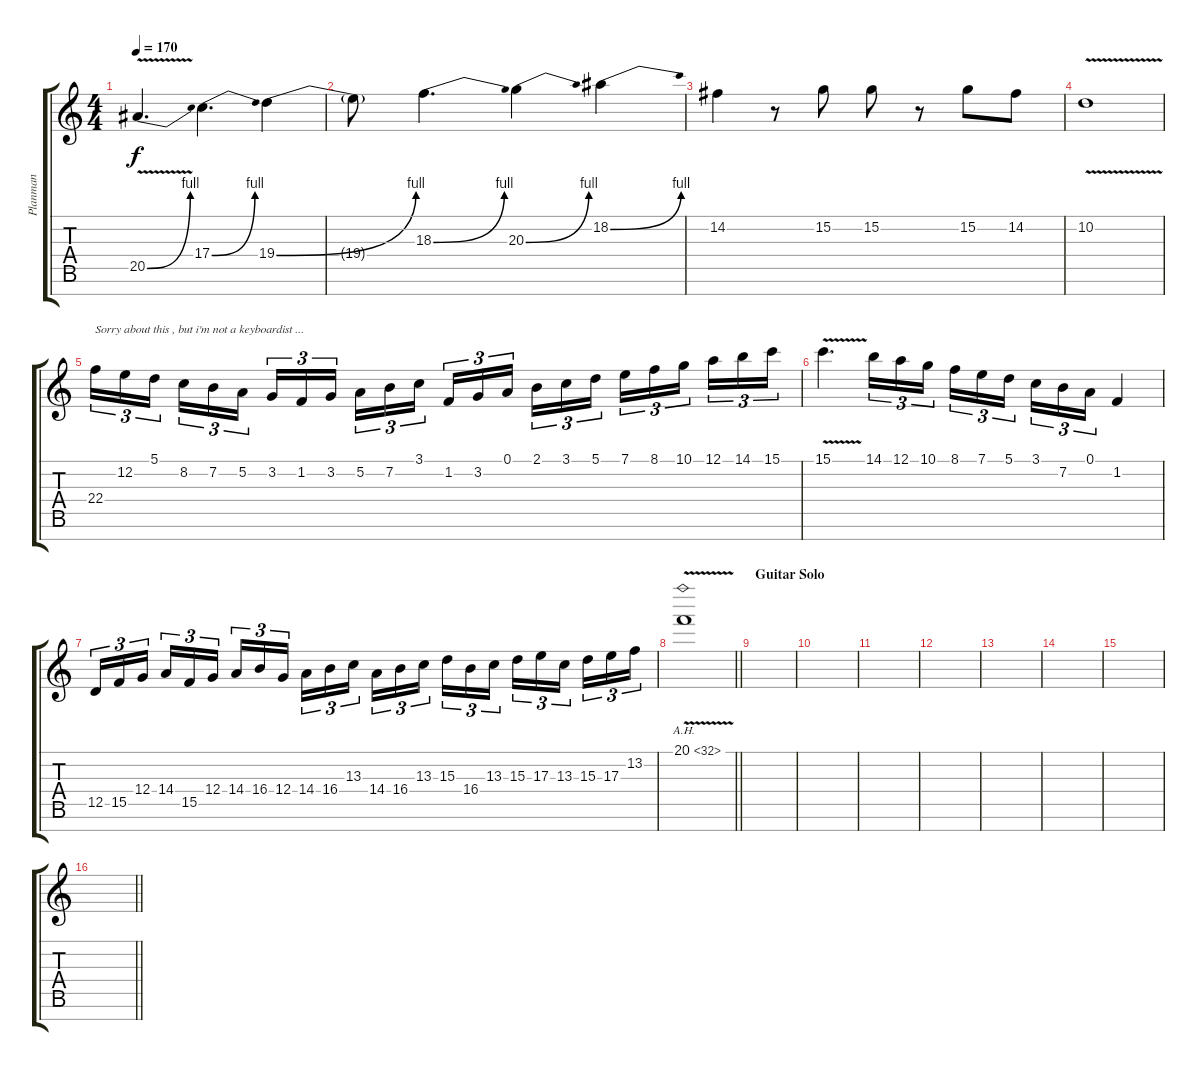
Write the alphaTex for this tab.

\track ("Planman" "Planman") {instrument stringensemble1}
\staff {score tabs}
\tuning (A4 E4 B3 G3 D3 A2 E2) {hide}
\ts (4 4)
\tempo 170
\clef g2
\ks c
20.5{be (bend 0 0 60 4) v}.4{d dy f} 17.4{be (bend 0 0 60 4)}.4{d} 19.4{be (bend 0 0 60 4)}.4 |
19.4{t}.8 18.3{be (bend 0 0 60 4)}.4{d} 20.3{be (bend 0 0 60 4)}.4 18.2{be (bend 0 0 60 4)}.4 |
14.2.4 r.8 15.2.8 15.2.8 r.8 15.2.8 14.2.8 |
10.2{v}.1 |
22.4.16{tu (3 2) txt "Sorry about this , but i'm not a keyboardist ..."} 12.2.16{tu (3 2)} 5.1.16{tu (3 2) beam splitsecondary} 8.2.16{tu (3 2)} 7.2.16{tu (3 2)} 5.2.16{tu (3 2)} 3.2.16{tu (3 2)} 1.2.16{tu (3 2)} 3.2.16{tu (3 2) beam splitsecondary} 5.2.16{tu (3 2)} 7.2.16{tu (3 2)} 3.1.16{tu (3 2)} 1.2.16{tu (3 2)} 3.2.16{tu (3 2)} 0.1.16{tu (3 2) beam splitsecondary} 2.1.16{tu (3 2)} 3.1.16{tu (3 2)} 5.1.16{tu (3 2)} 7.1.16{tu (3 2)} 8.1.16{tu (3 2)} 10.1.16{tu (3 2) beam splitsecondary} 12.1.16{tu (3 2)} 14.1.16{tu (3 2)} 15.1.16{tu (3 2)} |
15.1{v}.4{d} 14.1.16{tu (3 2)} 12.1.16{tu (3 2)} 10.1.16{tu (3 2)} 8.1.16{tu (3 2)} 7.1.16{tu (3 2)} 5.1.16{tu (3 2) beam splitsecondary} 3.1.16{tu (3 2)} 7.2.16{tu (3 2)} 0.1.16{tu (3 2)} 1.2.4 |
12.5.16{tu (3 2)} 15.5.16{tu (3 2)} 12.4.16{tu (3 2) beam splitsecondary} 14.4.16{tu (3 2)} 15.5.16{tu (3 2)} 12.4.16{tu (3 2)} 14.4.16{tu (3 2)} 16.4.16{tu (3 2)} 12.4.16{tu (3 2) beam splitsecondary} 14.4.16{tu (3 2)} 16.4.16{tu (3 2)} 13.3.16{tu (3 2)} 14.4.16{tu (3 2)} 16.4.16{tu (3 2)} 13.3.16{tu (3 2) beam splitsecondary} 15.3.16{tu (3 2)} 16.4.16{tu (3 2)} 13.3.16{tu (3 2)} 15.3.16{tu (3 2)} 17.3.16{tu (3 2)} 13.3.16{tu (3 2) beam splitsecondary} 15.3.16{tu (3 2)} 17.3.16{tu (3 2)} 13.2.16{tu (3 2)} |
\barLineRight lightlight
20.1{ah 12 v}.1 |
\section ("" "Guitar Solo")
|
|
|
|
|
|
|
\barLineRight lightlight
